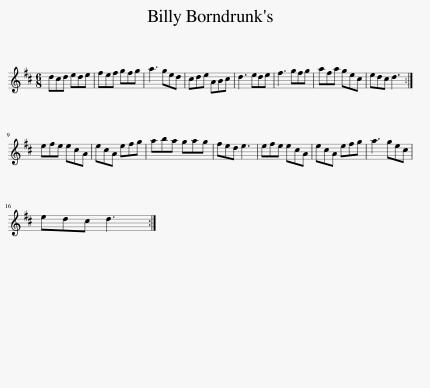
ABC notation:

X:1
L:1/8
M:6/8
I:linebreak $
K:D
V:1 treble
V:1
 dcd ede | fef gfg | a3 ged | cde ABc | d3 ede | %5
 f3 gfg | afa gec | edc d3 :|$ efe ecA | ecA efg | %10
 aba gag | fed e3 | efe ecA | ecA efg | a3 gec |$ %15
 edc d3 :| %16
